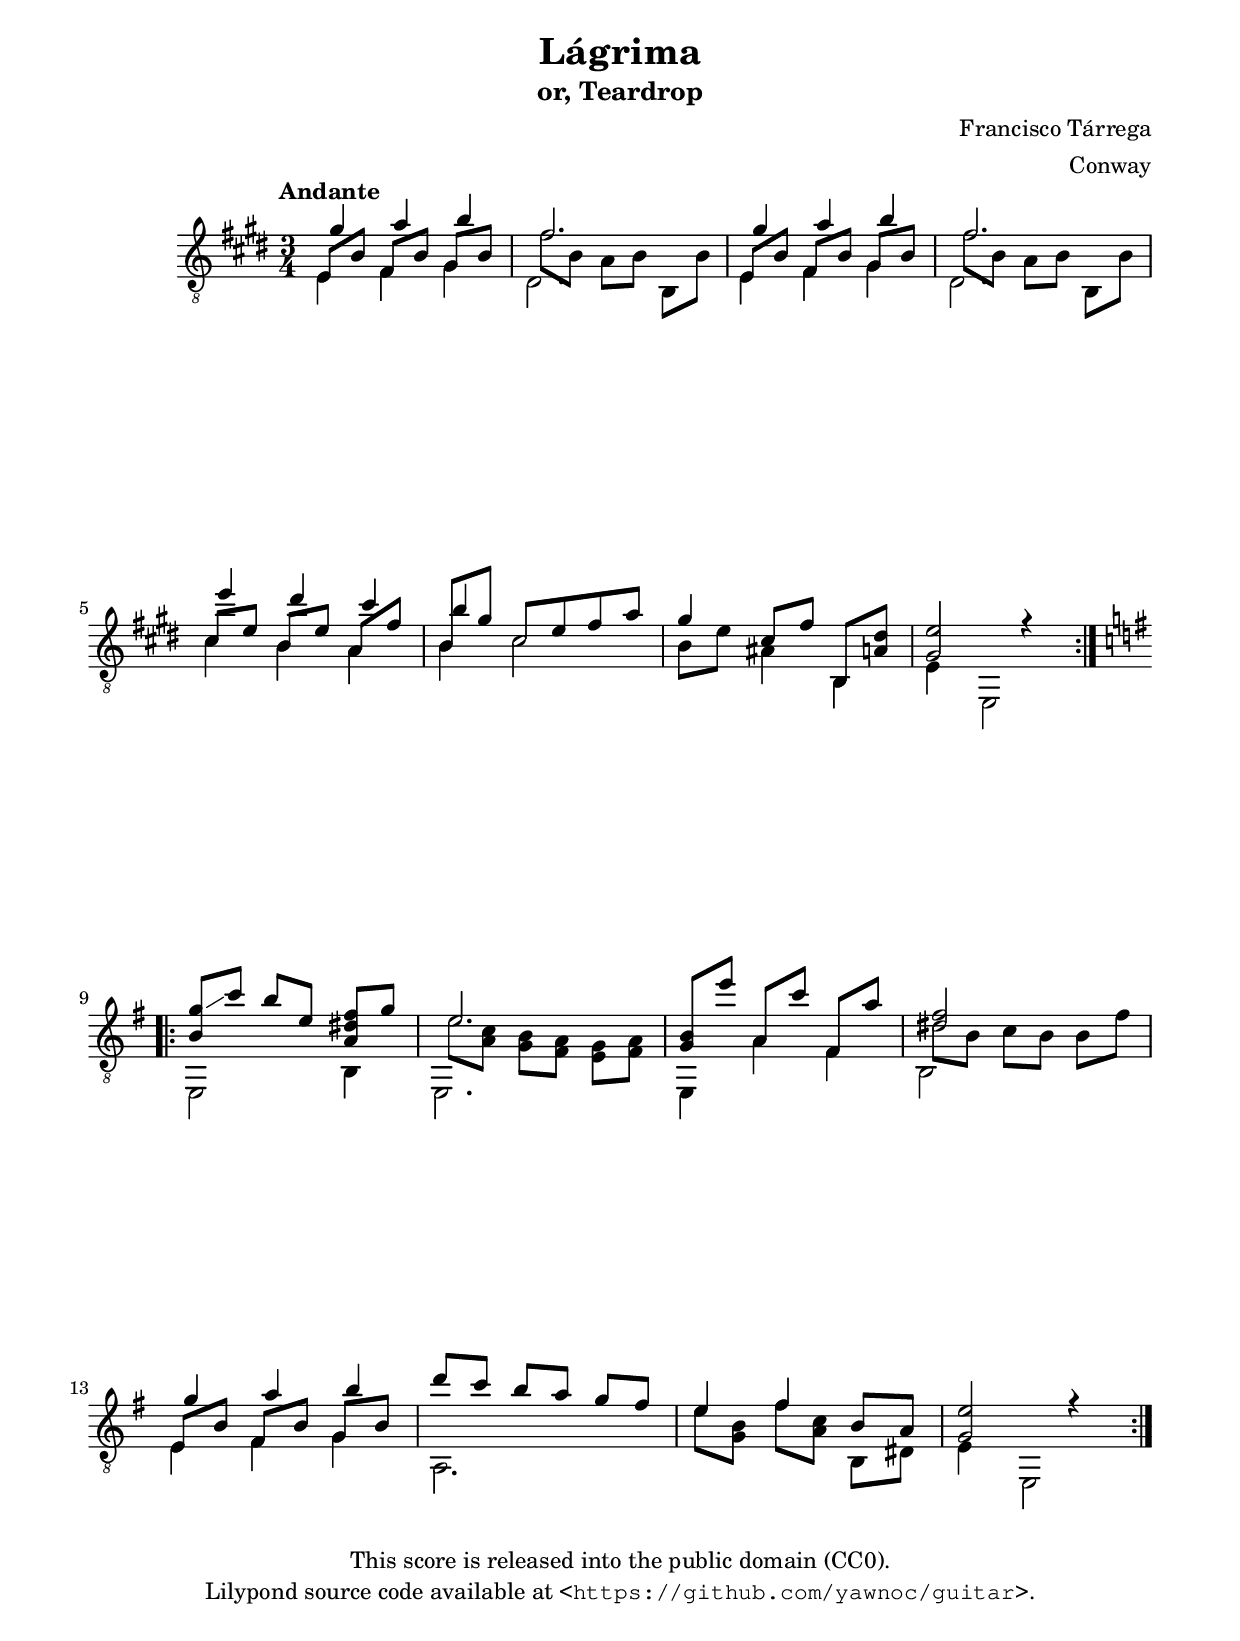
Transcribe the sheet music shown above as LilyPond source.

\version "2.18.2"


%%%%%%%%%%%%%%%%%%%%%%%%%%%%%%%%%%%%%%%%%%%%%%%%%%%%%%%%%%%%%%%%
% General
%%%%%%%%%%%%%%%%%%%%%%%%%%%%%%%%%%%%%%%%%%%%%%%%%%%%%%%%%%%%%%%%

\paper {
  top-margin = 1.5\cm
  left-margin = 1.5\cm
  right-margin = 1.5\cm
  bottom-margin = 1.5\cm
  ragged-last-bottom = ##f
  footnote-separator-markup = \markup { \vspace #1.5 }
}

globalSettings = {
  \accidentalStyle modern
  \compressFullBarRests
  \mergeDifferentlyHeadedOn
  \mergeDifferentlyDottedOn
  \numericTimeSignature
  \pointAndClickOff
  \override TextScript.extra-offset = #'(0 . 0.7)
  \override Score.FootnoteItem.annotation-line = ##f
}

origin-url = "https://github.com/yawnoc/guitar"

\header {
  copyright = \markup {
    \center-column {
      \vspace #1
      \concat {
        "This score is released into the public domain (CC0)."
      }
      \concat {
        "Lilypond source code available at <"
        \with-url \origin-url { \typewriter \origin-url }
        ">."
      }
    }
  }
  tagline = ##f
}

triplet = #(define-music-function
  (parser location music) (ly:music?)
  #{
    \tuplet 3/2 { $music }
  #}
)

tripletDuple = #(define-music-function
  (parser location music) (ly:music?)
  #{
    \tuplet 6/4 { $music }
  #}
)

overrideBeamedStemLengths = #(define-scheme-function
  (parser location lengths) (list?)
  #{
    \override Stem.details.beamed-lengths = $lengths
  #}
)
revertBeamedStemLengths = { \revert Stem.details.beamed-lengths }

overrideBeamVerticalPositions = #(define-scheme-function
  (parser location positions) (pair?)
  #{
    \override Beam.positions = $positions
  #}
)

%%%%%%%%%%%%%%%%%%%%%%%%%%%%%%%%%%%%%%%%%%%%%%%%%%%%%%%%%%%%%%%%
% Semantic bar lines
%%%%%%%%%%%%%%%%%%%%%%%%%%%%%%%%%%%%%%%%%%%%%%%%%%%%%%%%%%%%%%%%

barLineGoto = { \bar "||" }
barLineKeyChange = { \bar "||" }
barLineEnd = { \bar "|." }

%%%%%%%%%%%%%%%%%%%%%%%%%%%%%%%%%%%%%%%%%%%%%%%%%%%%%%%%%%%%%%%%
% Guitar notation
%%%%%%%%%%%%%%%%%%%%%%%%%%%%%%%%%%%%%%%%%%%%%%%%%%%%%%%%%%%%%%%%

stringNumbersAbove = { \set stringNumberOrientations = #'(up) }
stringNumbersBelow = { \set stringNumberOrientations = #'(down) }

fingeringAbove = { \set fingeringOrientations = #'(up) }
fingeringBelow = { \set fingeringOrientations = #'(down) }
fingeringAleft = { \set fingeringOrientations = #'(left) }
fingeringAright = { \set fingeringOrientations = #'(right) }

startGraceMusic = {
  <>(
  \override Fingering.font-size = -6
}
stopGraceMusic = {
  \revert Fingering.font-size
  <>)
}

overrideHorizontalShift = #(define-scheme-function
  (parser location distance) (number?)
  #{
    \override NoteColumn.force-hshift = $distance
  #}
)
revertHorizontalShift = { \revert NoteColumn.force-hshift }

barreSpan = #(define-music-function
  (parser location label offsetPair music)
  (string? (pair? (cons 0 0)) ly:music?)
  (let
    (
      (elements (extract-named-music music '(NoteEvent EventChord)))
    )
    (if
      (pair? elements)
      (let
        (
          (first-element (first elements))
          (last-element (last elements))
        )
        (set!
          (ly:music-property first-element 'articulations)
          (cons
            (make-music 'TextSpanEvent 'span-direction -1)
            (ly:music-property first-element 'articulations)
          )
        )
        (set!
          (ly:music-property last-element 'articulations)
          (cons
            (make-music 'TextSpanEvent 'span-direction 1)
            (ly:music-property last-element 'articulations)
          )
        )
      )
    )
  )
  #{
    \once \override TextSpanner.font-shape = #'upright
    \once \override TextSpanner.style = #'line
    \once \override TextSpanner.extra-offset = #offsetPair
    \once \override TextSpanner.bound-details = #`(
      (left
        (text . ,#{ \markup { \raise #-0.7 { #label \hspace #0.7 }} #})
        (Y . 0)
        (padding . -0.8)
        (attach-dir . -2)
      )
      (right
        (text . ,#{ \markup { \draw-line #'(0 . -1.3) } #}) ;; draw hook
        (Y . 0)
        (padding . -0.5)
        (attach-dir . 2)
      )
    )
    \once \override TextSpanner #'after-line-breaking = #(lambda (grob)
      (let*
        (
          (originalGrob (ly:grob-original grob))
          (splitGrobs (ly:spanner-broken-into originalGrob))
        )
        (if
          (and
            (>= (length splitGrobs) 2)
            (not (eq? (car (last-pair splitGrobs)) grob))
          )
          (begin
            (ly:grob-set-nested-property! grob
              '(bound-details right text)
              #{ \markup { \draw-line #'(0 . 0) } #} ;; suppress draw hook
            )
            (ly:grob-set-property! grob
              'extra-offset
              (cons
                (car offsetPair)
                (+ (cdr offsetPair) 0.7) ;; correction for suppressed hook
              )
            )
            (ly:grob-set-nested-property! grob
              '(bound-details right padding)
              #'-3 ;; increase spanner length
            )
          )
        )
      )
    )
    $music
  #}
)

barre = #(define-scheme-function
  (parser location label) (string?)
  #{
    \markup {
      \center-align {
        \hspace #0.7
        $label
      }
    }
  #}
)

nudgeNextBarre = #(define-scheme-function
  (parser location distance) (number?)
  #{
    \once \override TextScript.X-offset = $distance
  #}
)

position = #(define-scheme-function
  (parser location label) (string?)
  #{
    \markup {
      \center-align {
        \hspace #0.5
        $label
      }
    }
  #}
)

#(define-markup-command
  (markupString layout properties stringNumber) (markup?)
  (interpret-markup layout properties
    #{
      \markup \circle { \bold #stringNumber }
    #}
  )
)

#(define-markup-command
  (resonatesOn layout properties note stringNumber) (markup? markup?)
  (interpret-markup layout properties
    #{
      \markup { #note "resonates on" \markupString #stringNumber }
    #}
  )
)

%%%%%%%%%%%%%%%%%%%%%%%%%%%%%%%%%%%%%%%%%%%%%%%%%%%%%%%%%%%%%%%%
% Goto statements
%%%%%%%%%%%%%%%%%%%%%%%%%%%%%%%%%%%%%%%%%%%%%%%%%%%%%%%%%%%%%%%%

overrideGotoVisibility = {
  \once \override Score.RehearsalMark #'break-visibility = #'#(#t #t #f)
}

makeGotoMark = #(define-scheme-function
  (parser location label) (string?)
  #{
    \mark \markup { \small \italic $label }
  #}
)

simultaneousMarkSeparator = {
  \cadenzaOn
    s1073741824 % stupid, but works
  \cadenzaOff
}

coda = {
  \overrideGotoVisibility
  \mark \markup { \musicglyph #"scripts.coda" }
}

fine = {
  \overrideGotoVisibility
  \makeGotoMark Fine
}

dcAlCoda = {
  \overrideGotoVisibility
  \makeGotoMark "D.C. al Coda"
}

dcAlFine = {
  \overrideGotoVisibility
  \makeGotoMark "D.C. al Fine"
}

toCoda = {
  \overrideGotoVisibility
  \makeGotoMark "to Coda"
}



\header {
  title = "Lágrima"
  subtitle = "or, Teardrop"
  composer = "Francisco Tárrega"
  arranger = "Conway"
}


initialSignatures = {
  \tempo "Andante"
  \clef "treble_8"
  \key e \major
  \time 3/4
  \set Timing.beamExceptions = #'()
}


highVoiceMusic = {
  
  \globalSettings
  
  % Major section
  \barNumberCheck #1
  \repeat volta 2 {
    \relative c'' {
      \shiftOn
      gis4 a b |
      \shiftOff
      fis2. |
      \shiftOn
      gis4 a b |
      \shiftOff
      fis2. |
      \shiftOn
      e'4 dis cis |
      b \shiftOff cis,8[ e fis a] |
      gis4 cis,8 fis b,, <dis' a> |
      <e gis,>2 r4 |
    }
  }
  
  % Minor section
  \barNumberCheck #9
  \key e \minor
  \repeat volta 2 {
    \relative c' {
      <g' b,>8 \glissando c b e, <fis dis a> g |
      e2. |
      <b g>8 e' a,, c' fis,, a' |
      <fis dis>2 s4 |
      \shiftOn
      g4 a b |
      \shiftOff
      d8 c b a g fis |
      e4 fis b,8 a |
      <g e'>2 r4 |
    }
  }
  
}


lowVoiceMusic = {
  
  \globalSettings
  
  % Major section
  \barNumberCheck #1
  \repeat volta 2 {
    \relative c {
      e4 fis gis |
      \shiftOn
      dis2. |
      \shiftOff
      e4 fis gis |
      \shiftOn
      dis2. |
      \shiftOff
      cis'4 b a |
      b4 cis2 |
      b8 e ais,4 b, |
      e4 e,2 |
    }
  }
  
  % Minor section
  \barNumberCheck #9
  \repeat volta 2 {
    \relative c, {
      e2 b'4 |
      \shiftOn
      e,2. |
      \shiftOff
      e4 a' fis |
      \shiftOn
      b,2 s4 |
      \shiftOff
      e4 fis g |
      a,2. |
      e''8 <b g> fis' <c a> b, dis |
      e4 e,2 |
    }
  }
  
}


middleVoiceMusic = {
  
  \globalSettings
  
  % Major section
  \barNumberCheck #1
  \repeat volta 2 {
    \relative c {
      \shiftOff
      e8 b' fis b gis b |
      \stemDown
      fis' b, a b b, b' |
      \stemUp
      e, b' fis b gis b |
      \stemDown
      fis' b, a b b, b' |
      \stemUp
      cis e b e a, fis' |
      b, gis' s2 |
      s2. |
      s2. |
    }
  }
  
  % Minor section
  \barNumberCheck #9
  \repeat volta 2 {
    \relative c' {
      s2. |
      \stemDown
      e8 <c a> <b g> <a fis> <g e> <a fis> |
      s2. |
      dis8 b c b b fis' |
      \stemUp
      e, b' fis b g b |
      s2. |
      s2. |
      s2. |
    }
  }
  
}


allMusic = {
  \initialSignatures
  <<
    << \highVoiceMusic >>
      \\
    << \lowVoiceMusic >>
      \\
    << \middleVoiceMusic >>
  >>
}


\score {
  \allMusic
}
